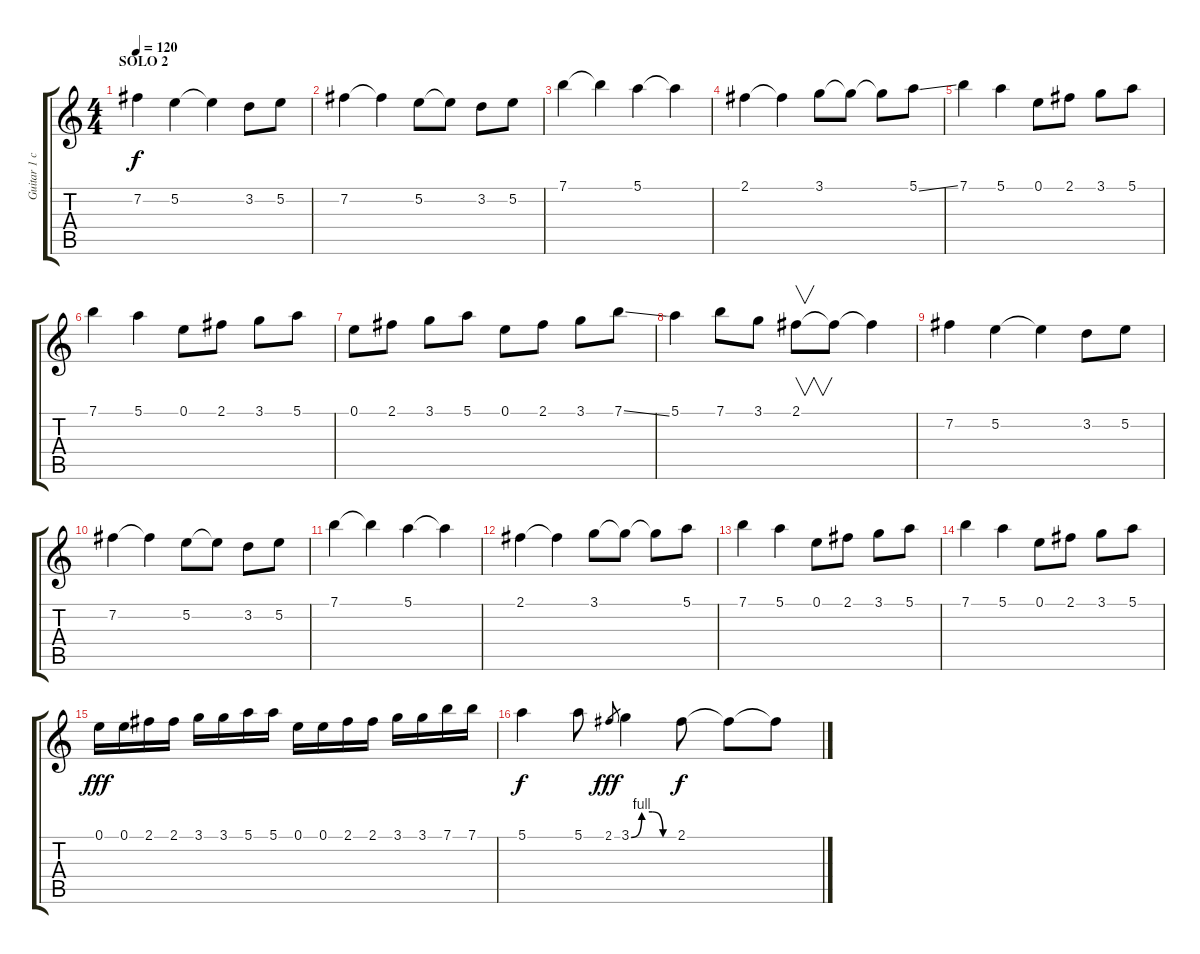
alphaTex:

\track ("Guitar 1 clean, dist." "Guitar 1 c") {instrument electricguitarclean}
\staff {score tabs}
\tuning (E4 B3 G3 D3 A2 E2) {hide}
\ts (4 4)
\section ("" "SOLO 2")
\tempo 120
\clef g2
\ks c
7.2.4{dy f volume 16 instrument overdrivenguitar} 5.2.4 5.2{t}.4 3.2.8 5.2.8 |
7.2.4 7.2{t}.4 5.2.8 5.2{t}.8 3.2.8 5.2.8 |
7.1.4 7.1{t}.4 5.1.4 5.1{t}.4 |
2.1.4 2.1{t}.4 3.1.8 3.1{t}.8 3.1{t}.8 5.1{ss}.8 |
7.1.4 5.1.4 0.1.8 2.1.8 3.1.8 5.1.8 |
7.1.4 5.1.4 0.1.8 2.1.8 3.1.8 5.1.8 |
0.1.8 2.1.8 3.1.8 5.1.8 0.1.8 2.1.8 3.1.8 7.1{ss}.8 |
5.1.4 7.1.8 3.1.8 2.1.8{v} 2.1{t}.8 2.1{t}.4 |
7.2.4 5.2.4 5.2{t}.4 3.2.8 5.2.8 |
7.2.4 7.2{t}.4 5.2.8 5.2{t}.8 3.2.8 5.2.8 |
7.1.4 7.1{t}.4 5.1.4 5.1{t}.4 |
2.1.4 2.1{t}.4 3.1.8 3.1{t}.8 3.1{t}.8 5.1.8 |
7.1.4 5.1.4 0.1.8 2.1.8 3.1.8 5.1.8 |
7.1.4 5.1.4 0.1.8 2.1.8 3.1.8 5.1.8 |
0.1.16{dy fff} 0.1.16 2.1.16 2.1.16 3.1.16 3.1.16 5.1.16 5.1.16 0.1.16 0.1.16 2.1.16 2.1.16 3.1.16 3.1.16 7.1.16 7.1.16 |
5.1.4{dy f} 5.1.8 2.1.8{gr dy fff} 3.1{be (custom 0 0 15 4 30 4 45 0 60 0)}.4 2.1.8{dy f} 2.1{t}.8 2.1{t}.8
